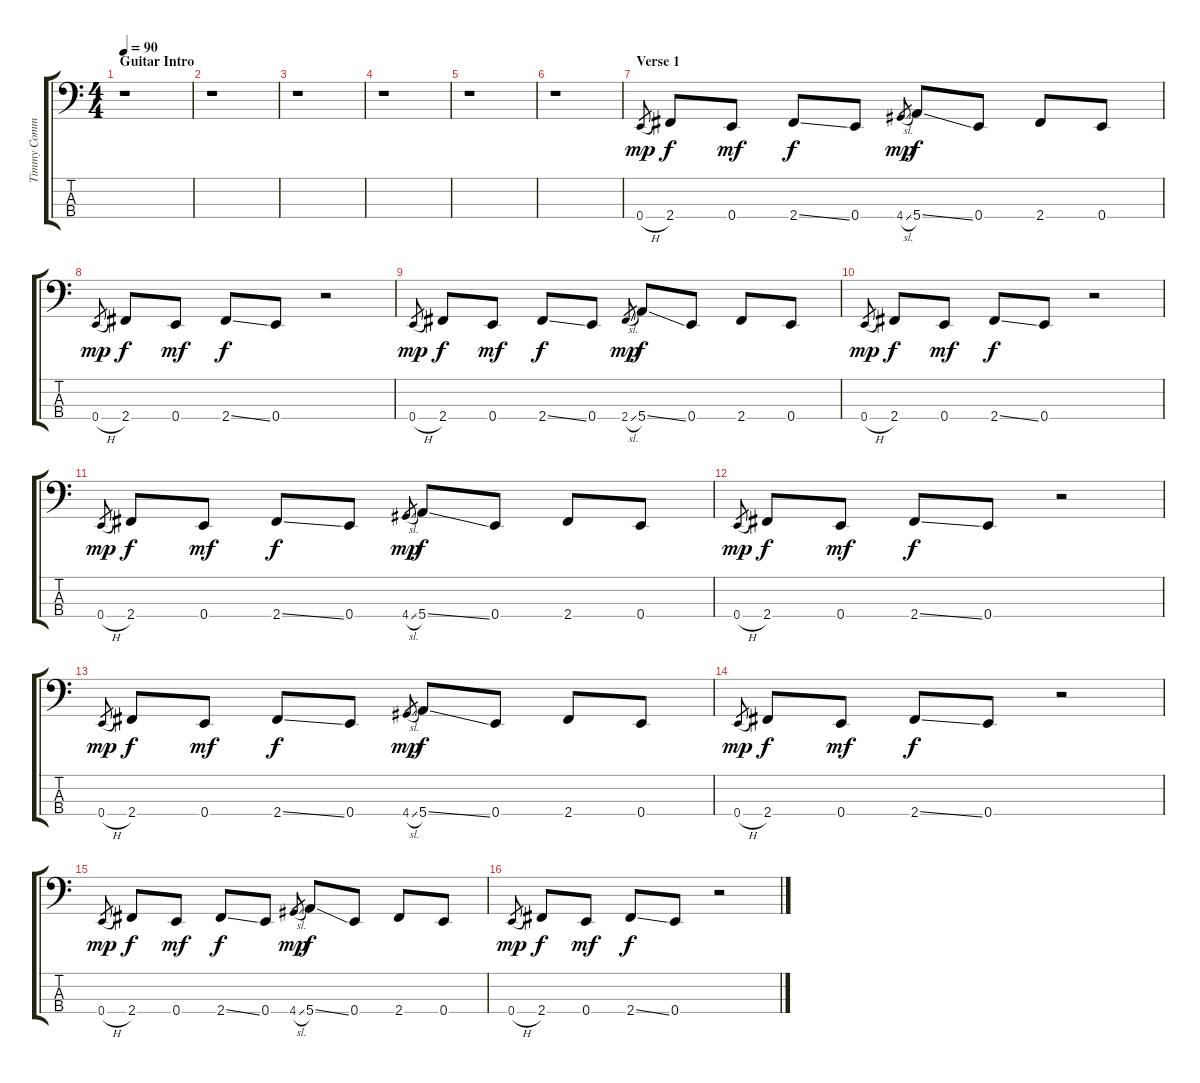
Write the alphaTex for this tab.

\track ("Timmy Commerford / Bass" "Timmy Comm") {instrument electricbassfinger}
\staff {score tabs}
\tuning (G2 D2 A1 E1) {hide}
\ts (4 4)
\section ("" "Guitar Intro")
\tempo 90
\clef f4
\ks c
r.1{dy mp instrument electricbassfinger} |
r.1 |
r.1 |
r.1 |
r.1 |
r.1 |
\section ("" "Verse 1")
0.4{h}.8{gr} 2.4.8{dy f} 0.4.8{dy mf} 2.4{ss}.8{dy f} 0.4.8 4.4{sl}.8{gr dy mp} 5.4{ss}.8{dy f} 0.4.8 2.4.8 0.4.8 |
0.4{h}.8{gr dy mp} 2.4.8{dy f} 0.4.8{dy mf} 2.4{ss}.8{dy f} 0.4.8 r.2 |
0.4{h}.8{gr dy mp} 2.4.8{dy f} 0.4.8{dy mf} 2.4{ss}.8{dy f} 0.4.8 2.4{sl}.8{gr dy mp} 5.4{ss}.8{dy f} 0.4.8 2.4.8 0.4.8 |
0.4{h}.8{gr dy mp} 2.4.8{dy f} 0.4.8{dy mf} 2.4{ss}.8{dy f} 0.4.8 r.2 |
0.4{h}.8{gr dy mp} 2.4.8{dy f} 0.4.8{dy mf} 2.4{ss}.8{dy f} 0.4.8 4.4{sl}.8{gr dy mp} 5.4{ss}.8{dy f} 0.4.8 2.4.8 0.4.8 |
0.4{h}.8{gr dy mp} 2.4.8{dy f} 0.4.8{dy mf} 2.4{ss}.8{dy f} 0.4.8 r.2 |
0.4{h}.8{gr dy mp} 2.4.8{dy f} 0.4.8{dy mf} 2.4{ss}.8{dy f} 0.4.8 4.4{sl}.8{gr dy mp} 5.4{ss}.8{dy f} 0.4.8 2.4.8 0.4.8 |
0.4{h}.8{gr dy mp} 2.4.8{dy f} 0.4.8{dy mf} 2.4{ss}.8{dy f} 0.4.8 r.2 |
0.4{h}.8{gr dy mp} 2.4.8{dy f} 0.4.8{dy mf} 2.4{ss}.8{dy f} 0.4.8 4.4{sl}.8{gr dy mp} 5.4{ss}.8{dy f} 0.4.8 2.4.8 0.4.8 |
0.4{h}.8{gr dy mp} 2.4.8{dy f} 0.4.8{dy mf} 2.4{ss}.8{dy f} 0.4.8 r.2
